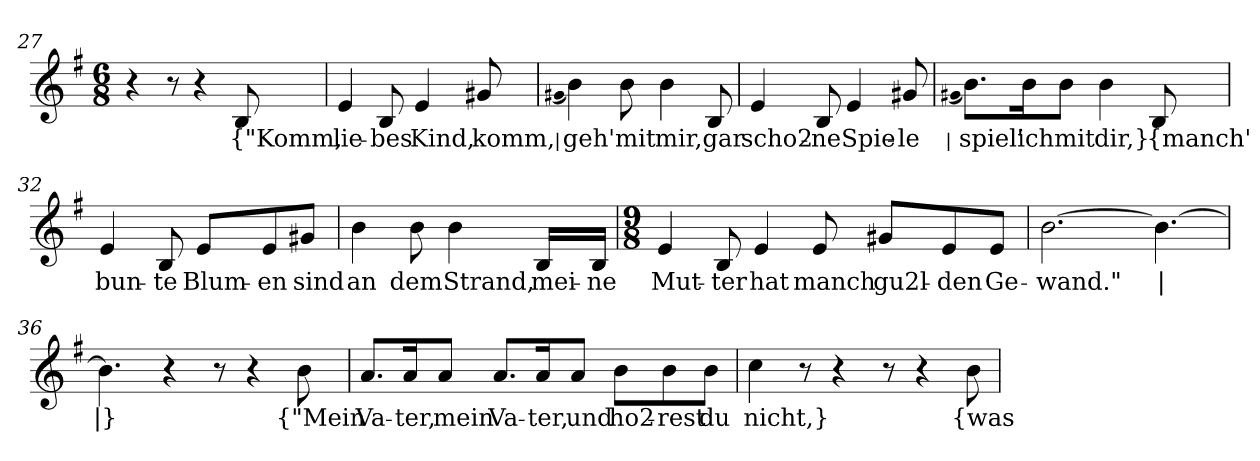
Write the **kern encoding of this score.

**kern	**text
*part1	*part1
*staff1	*staff1
*clefG2	*
*k[f#]	*
*M6/8	*
=27	=27
4r	.
8r	.
4r	.
8B	{"Komm,
=28	=28
4e	lie-
8B	-bes
4e	Kind,
8g#X	komm,
=29	=29
(qg#X	|
4b)	geh'
8b	mit
4b	mir,
8B	gar
=30	=30
4e	scho2-
8B	-ne
4e	Spie-
8g#X	-le
=31	=31
(qg#X	|
8.b\L)	spiel'
16b\K	ich
8b\J	mit
4b	dir,}
8B	{manch'
=32	=32
4e	bun-
8B	-te
8e/L	Blum-
8e/	-en
8g#X/J	sind
=33	=33
4b	an
8b	dem
4b	Strand,
16B/LL	mei-
16B/JJ	-ne
=34	=34
*M9/8	*
4e	Mut-
8B	-ter
4e	hat
8e	manch
8g#X/L	gu2l-
8e/	-den
8e/J	Ge-
=35	=35
[2.b	-wand."
4.b_	|
=36	=36
4.b]	|}
4r	.
8r	.
4r	.
8b	{"Mein
=37	=37
8.a/L	Va-
16a/K	-ter,
8a/J	mein
8.a/L	Va-
16a/K	-ter,
8a/J	und
8b\L	ho2-
8b\	-rest
8b\J	du
=38	=38
4cc	nicht,}
8r	.
4r	.
8r	.
4r	.
8b	{was
=	=
*-	*-
